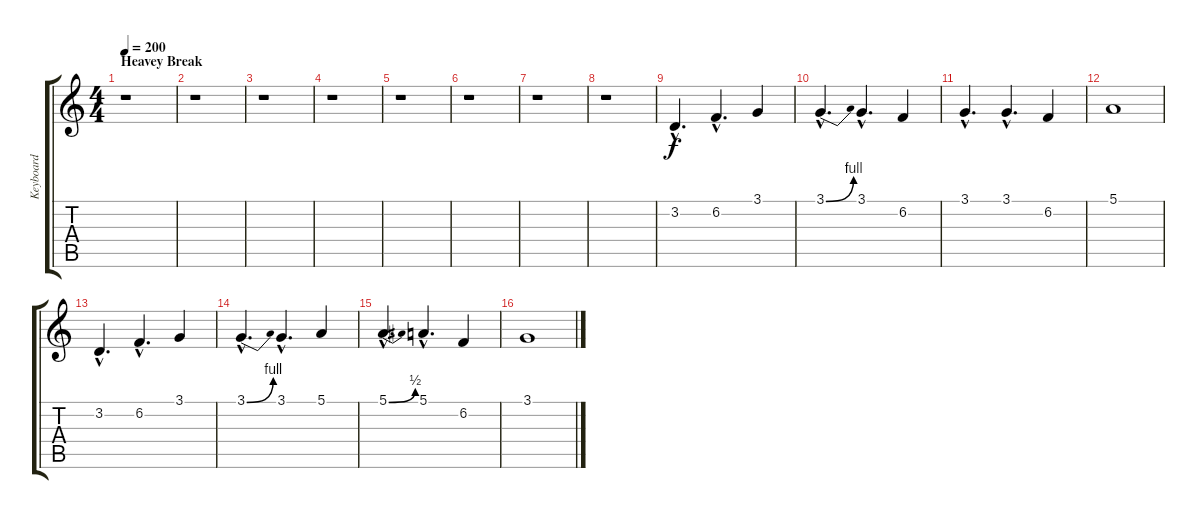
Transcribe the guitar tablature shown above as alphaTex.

\track ("Keyboard" "Keyboard") {instrument panflute}
\staff {score tabs}
\tuning (E4 B3 G3 D3 A2 E2) {hide}
\ts (4 4)
\section ("" "Heavey Break")
\tempo 200
\clef g2
\ks c
r.1{dy f} |
r.1 |
r.1 |
r.1 |
r.1 |
r.1 |
r.1 |
r.1 |
\section ("" "")
3.2{hac}.4{d volume 16 instrument lead2sawtooth} 6.2{hac}.4{d} 3.1.4 |
3.1{be (bend 0 0 60 4) hac}.4{d} 3.1{hac}.4{d} 6.2.4 |
3.1{hac}.4{d} 3.1{hac}.4{d} 6.2.4 |
5.1.1 |
3.2{hac}.4{d} 6.2{hac}.4{d} 3.1.4 |
3.1{be (bend 0 0 60 4) hac}.4{d} 3.1{hac}.4{d} 5.1.4 |
5.1{be (bend 0 0 60 2) hac}.4{d} 5.1{hac}.4{d} 6.2.4 |
3.1.1
